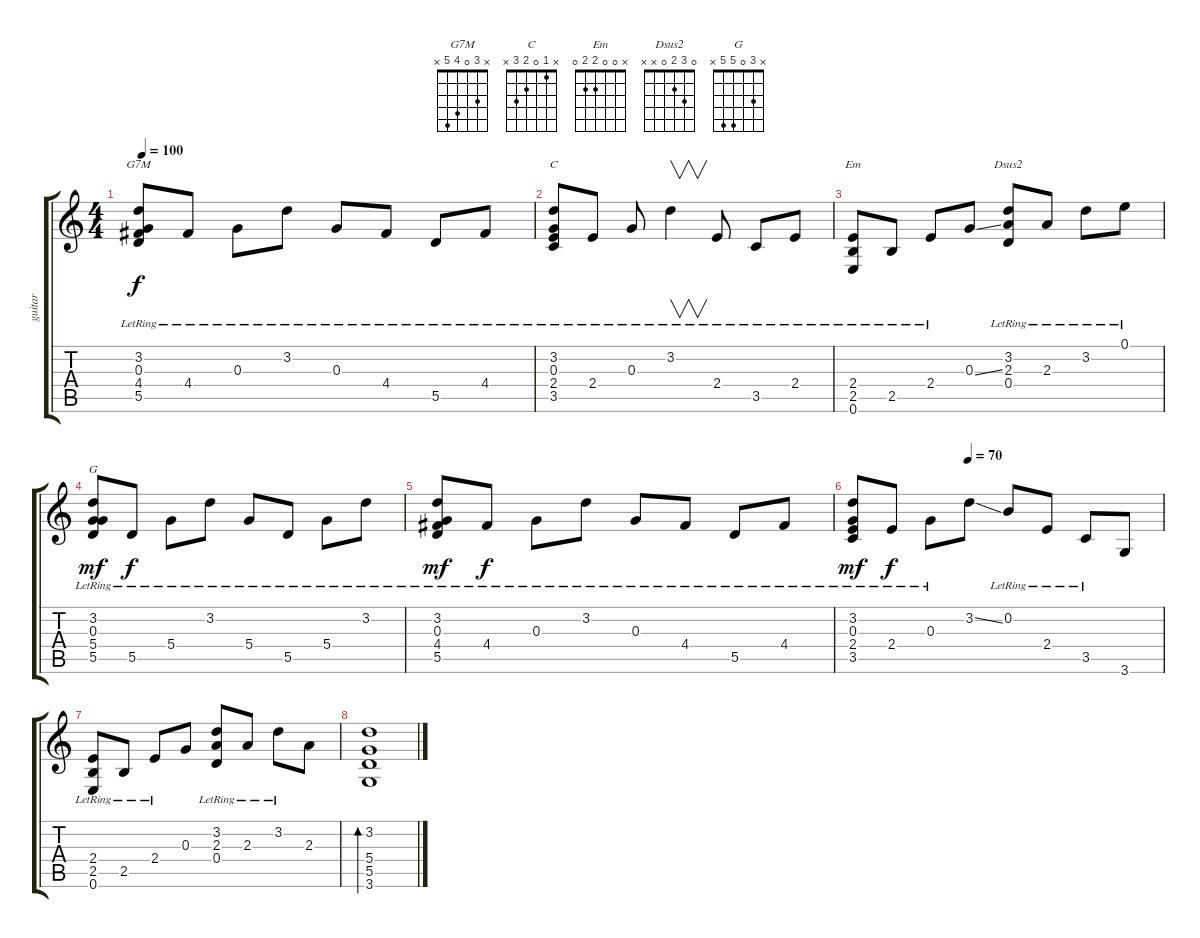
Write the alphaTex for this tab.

\track ("guitar" "guitar") {instrument acousticguitarsteel}
\staff {score tabs}
\tuning (E4 B3 G3 D3 A2 E2) {hide}
\chord ("G7M" x 3 0 4 5 x)
\chord ("C" x 1 0 2 3 x)
\chord ("Em" x 0 0 2 2 0)
\chord ("Dsus2" 0 3 2 0 x x)
\chord ("G" x 3 0 5 5 x)
\ts (4 4)
\tempo 100
\clef g2
\ks c
(3.2{lr} 0.3{lr} 4.4{lr} 5.5{lr}).8{ch "G7M" dy f} 4.4{lr}.8 0.3{lr}.8 3.2{lr}.8 0.3{lr}.8 4.4{lr}.8 5.5{lr}.8 4.4{lr}.8 |
(3.2{lr} 0.3{lr} 2.4{lr} 3.5{lr}).8{ch "C"} 2.4{lr}.8 0.3{lr}.8 3.2{lr}.4{v} 2.4{lr}.8 3.5{lr}.8 2.4{lr}.8 |
(2.4{lr} 2.5{lr} 0.6{lr}).8{ch "Em"} 2.5{lr}.8 2.4{lr}.8 0.3{ss}.8 (3.2{lr} 2.3{lr} 0.4{lr}).8{ch "Dsus2"} 2.3{lr}.8 3.2{lr}.8 0.1{lr}.8 |
(3.2{lr} 0.3{lr} 5.4{lr} 5.5{lr}).8{ch "G" dy mf} 5.5{lr}.8{dy f} 5.4{lr}.8 3.2{lr}.8 5.4{lr}.8 5.5{lr}.8 5.4{lr}.8 3.2{lr}.8 |
(3.2{lr} 0.3{lr} 4.4{lr} 5.5{lr}).8{dy mf} 4.4{lr}.8{dy f} 0.3{lr}.8 3.2{lr}.8 0.3{lr}.8 4.4{lr}.8 5.5{lr}.8 4.4{lr}.8 |
\tempo (70 0.375)
(3.2{lr} 0.3{lr} 2.4{lr} 3.5{lr}).8{dy mf} 2.4{lr}.8{dy f} 0.3{lr}.8 3.2{ss}.8 0.2{lr}.8 2.4{lr}.8 3.5{lr}.8 3.6.8 |
(2.4{lr} 2.5{lr} 0.6{lr}).8 2.5{lr}.8 2.4{lr}.8 0.3.8 (3.2{lr} 2.3{lr} 0.4{lr}).8 2.3{lr}.8 3.2{lr}.8 2.3.8 |
(3.2 5.4 5.5 3.6).1{bd 480}
